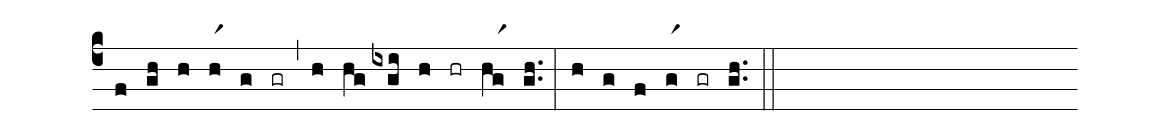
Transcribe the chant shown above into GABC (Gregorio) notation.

%%
(c4)
(f) (gh)
(h) (hr1) (g) (gr) (,)
(h) (hg) (ixgi) (h) (hr) (hgr1) (g.h.) (:)
(h) (g) (f) (gr1) (gr) (gh..) (::)
